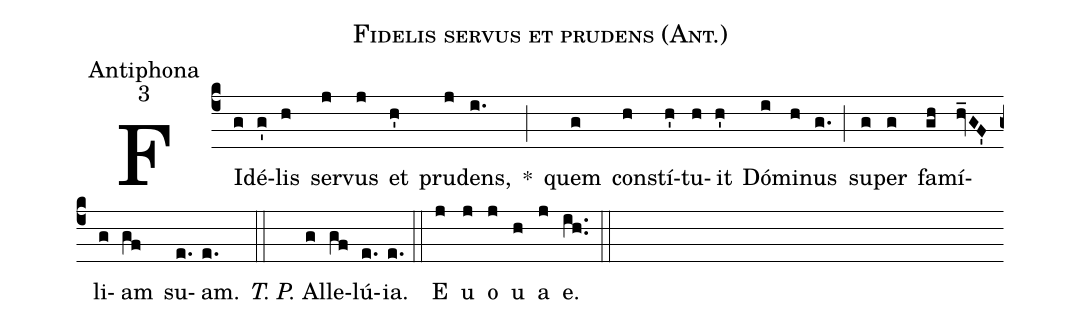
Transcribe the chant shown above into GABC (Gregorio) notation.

name:Fidelis servus et prudens (Ant.);
office-part:Antiphona;
mode:3;
%%
(c4) FI(g)dé(g')lis(h) ser(j)vus(j) et(h') pru(j)dens,(i.) *(;) quem(g) con(h)stí(h')tu(h)it(h') Dó(i)mi(h)nus(g.) (;) su(g)per(g) fa(gh)mí(hv_GF')li(g)am(gf) su(e.)am.(e.) (::) <i>T. P.</i> Al(g)le(gf)lú(e.){ia}.(e.) (::) <eu>E(j) u(j) o(j) u(h) a(j) e.</eu>(ih..) (::)
